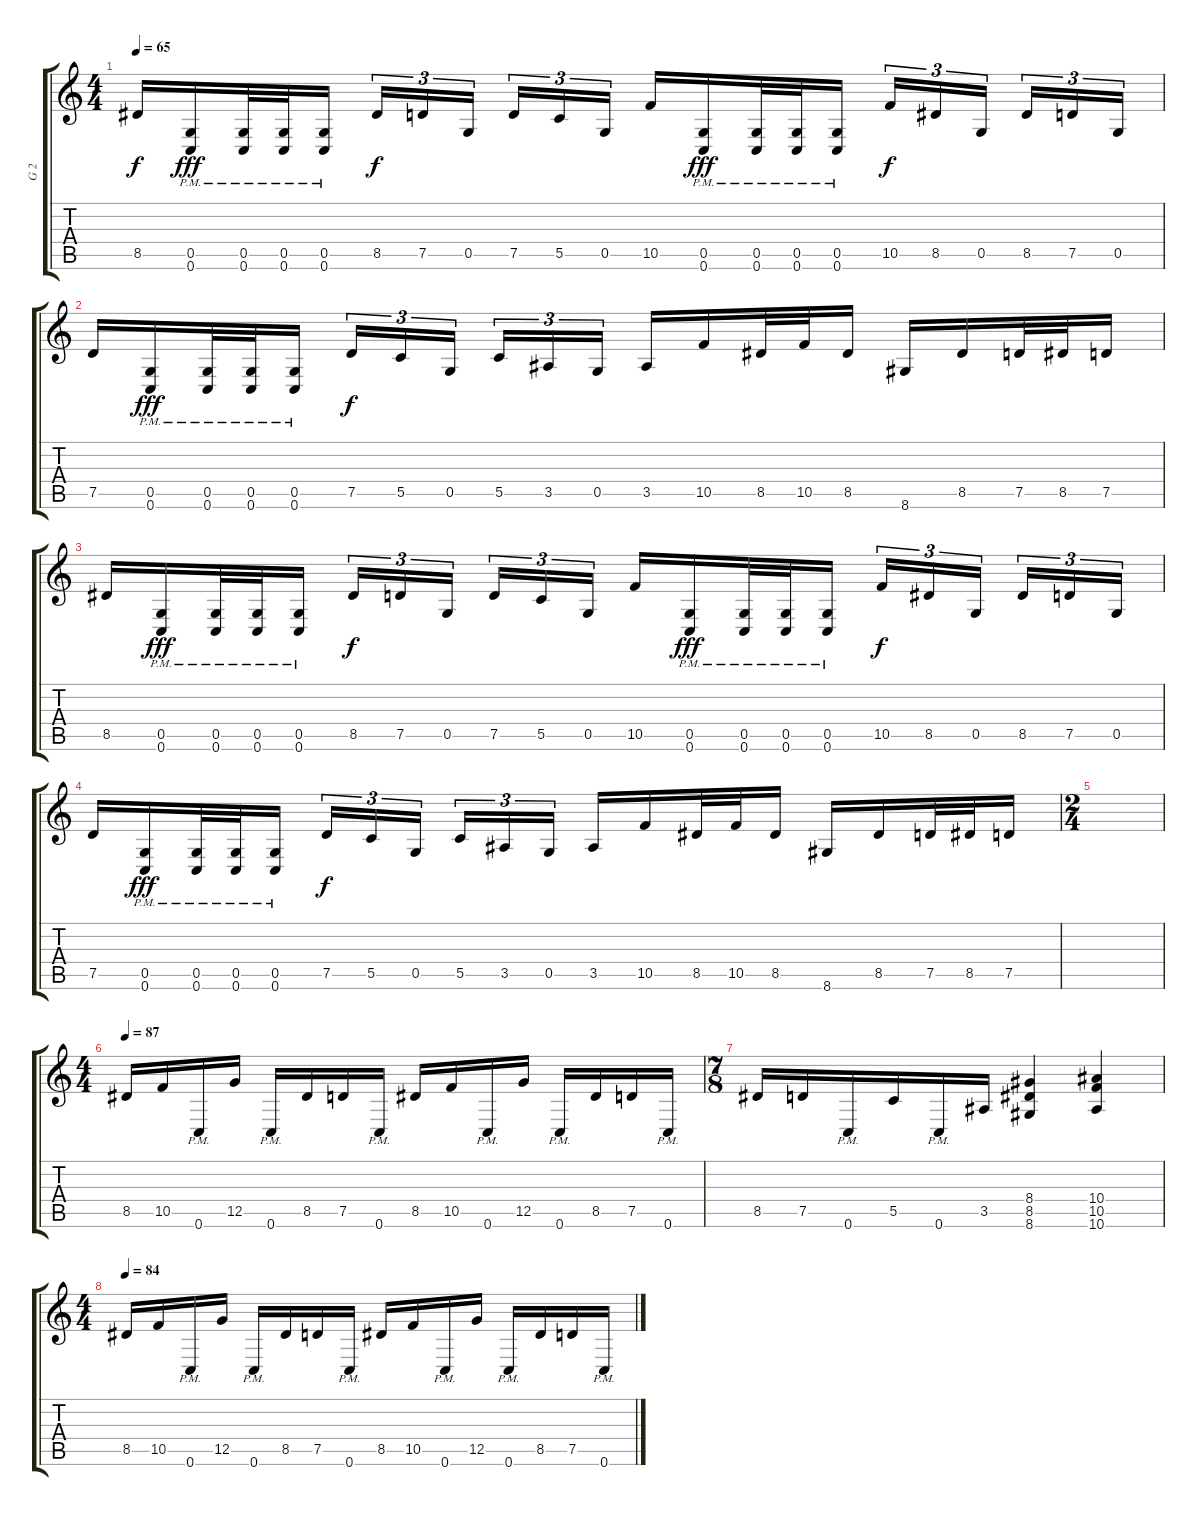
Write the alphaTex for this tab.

\track ("G 2" "G 2") {instrument distortionguitar}
\staff {score tabs}
\tuning (D4 A3 F3 C3 G2 C2) {hide}
\ts (4 4)
\tempo 65
\clef g2
\ks c
8.5.16{dy f} (0.5{pm} 0.6{pm}).16{dy fff} (0.5{pm} 0.6{pm}).32 (0.5{pm} 0.6{pm}).32 (0.5{pm} 0.6{pm}).16 8.5.16{tu (3 2) dy f} 7.5.16{tu (3 2)} 0.5.16{tu (3 2) beam splitsecondary} 7.5.16{tu (3 2)} 5.5.16{tu (3 2)} 0.5.16{tu (3 2)} 10.5.16 (0.5{pm} 0.6{pm}).16{dy fff} (0.5{pm} 0.6{pm}).32 (0.5{pm} 0.6{pm}).32 (0.5{pm} 0.6{pm}).16 10.5.16{tu (3 2) dy f} 8.5.16{tu (3 2)} 0.5.16{tu (3 2) beam splitsecondary} 8.5.16{tu (3 2)} 7.5.16{tu (3 2)} 0.5.16{tu (3 2)} |
7.5.16 (0.5{pm} 0.6{pm}).16{dy fff} (0.5{pm} 0.6{pm}).32 (0.5{pm} 0.6{pm}).32 (0.5{pm} 0.6{pm}).16 7.5.16{tu (3 2) dy f} 5.5.16{tu (3 2)} 0.5.16{tu (3 2) beam splitsecondary} 5.5.16{tu (3 2)} 3.5.16{tu (3 2)} 0.5.16{tu (3 2)} 3.5.16 10.5.16 8.5.32 10.5.32 8.5.16 8.6.16 8.5.16 7.5.32 8.5.32 7.5.16 |
8.5.16 (0.5{pm} 0.6{pm}).16{dy fff} (0.5{pm} 0.6{pm}).32 (0.5{pm} 0.6{pm}).32 (0.5{pm} 0.6{pm}).16 8.5.16{tu (3 2) dy f} 7.5.16{tu (3 2)} 0.5.16{tu (3 2) beam splitsecondary} 7.5.16{tu (3 2)} 5.5.16{tu (3 2)} 0.5.16{tu (3 2)} 10.5.16 (0.5{pm} 0.6{pm}).16{dy fff} (0.5{pm} 0.6{pm}).32 (0.5{pm} 0.6{pm}).32 (0.5{pm} 0.6{pm}).16 10.5.16{tu (3 2) dy f} 8.5.16{tu (3 2)} 0.5.16{tu (3 2) beam splitsecondary} 8.5.16{tu (3 2)} 7.5.16{tu (3 2)} 0.5.16{tu (3 2)} |
7.5.16 (0.5{pm} 0.6{pm}).16{dy fff} (0.5{pm} 0.6{pm}).32 (0.5{pm} 0.6{pm}).32 (0.5{pm} 0.6{pm}).16 7.5.16{tu (3 2) dy f} 5.5.16{tu (3 2)} 0.5.16{tu (3 2) beam splitsecondary} 5.5.16{tu (3 2)} 3.5.16{tu (3 2)} 0.5.16{tu (3 2)} 3.5.16 10.5.16 8.5.32 10.5.32 8.5.16 8.6.16 8.5.16 7.5.32 8.5.32 7.5.16 |
\ts (2 4)
|
\ts (4 4)
\tempo 87
8.5.16 10.5.16 0.6{pm}.16 12.5.16 0.6{pm}.16 8.5.16 7.5.16 0.6{pm}.16 8.5.16 10.5.16 0.6{pm}.16 12.5.16 0.6{pm}.16 8.5.16 7.5.16 0.6{pm}.16 |
\ts (7 8)
8.5.16 7.5.16 0.6{pm}.16 5.5.16 0.6{pm}.16 3.5.16 (8.4 8.5 8.6).4 (10.4 10.5 10.6).4 |
\ts (4 4)
\tempo 84
8.5.16 10.5.16 0.6{pm}.16 12.5.16 0.6{pm}.16 8.5.16 7.5.16 0.6{pm}.16 8.5.16 10.5.16 0.6{pm}.16 12.5.16 0.6{pm}.16 8.5.16 7.5.16 0.6{pm}.16
